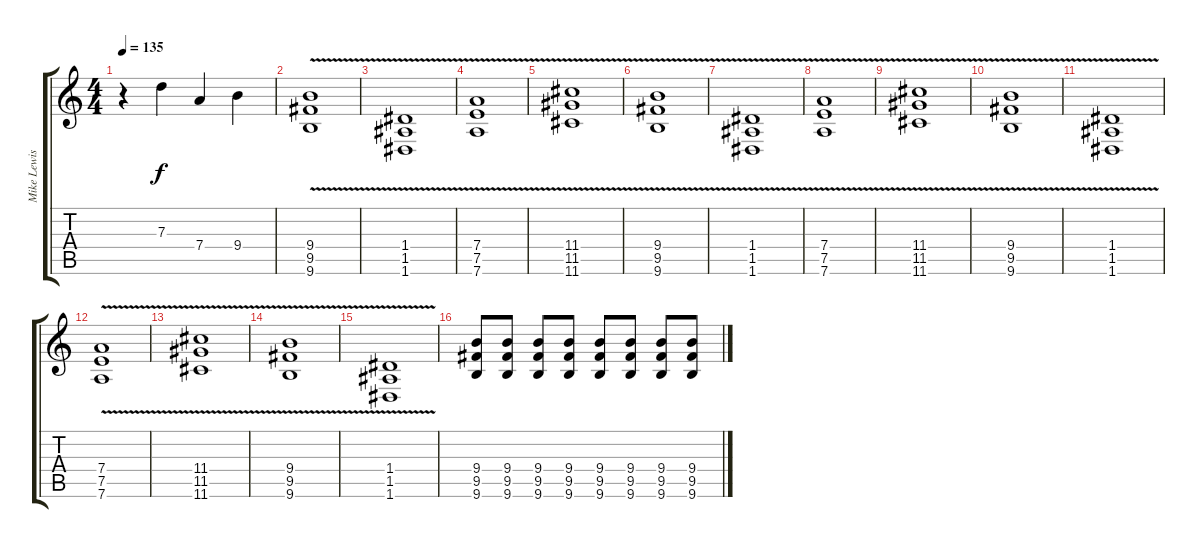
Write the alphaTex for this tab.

\track ("Mike Lewis Clean" "Mike Lewis") {instrument electricguitarclean}
\staff {score tabs}
\tuning (E4 B3 G3 D3 A2 D2) {hide}
\ts (4 4)
\tempo 135
\clef g2
\ks c
r.4{dy f} 7.3.4 7.4.4 9.4.4 |
(9.4{v} 9.5 9.6).1 |
(1.4{v} 1.5 1.6).1 |
(7.4{v} 7.5 7.6).1 |
(11.4 11.5{v} 11.6).1 |
(9.4{v} 9.5 9.6).1 |
(1.4{v} 1.5 1.6).1 |
(7.4{v} 7.5 7.6).1 |
(11.4 11.5{v} 11.6).1 |
(9.4{v} 9.5 9.6).1 |
(1.4{v} 1.5 1.6).1 |
(7.4{v} 7.5 7.6).1 |
(11.4 11.5{v} 11.6).1 |
(9.4{v} 9.5 9.6).1 |
(1.4{v} 1.5 1.6).1 |
(9.4 9.5 9.6).8 (9.4 9.5 9.6).8 (9.4 9.5 9.6).8 (9.4 9.5 9.6).8 (9.4 9.5 9.6).8 (9.4 9.5 9.6).8 (9.4 9.5 9.6).8 (9.4 9.5 9.6).8
